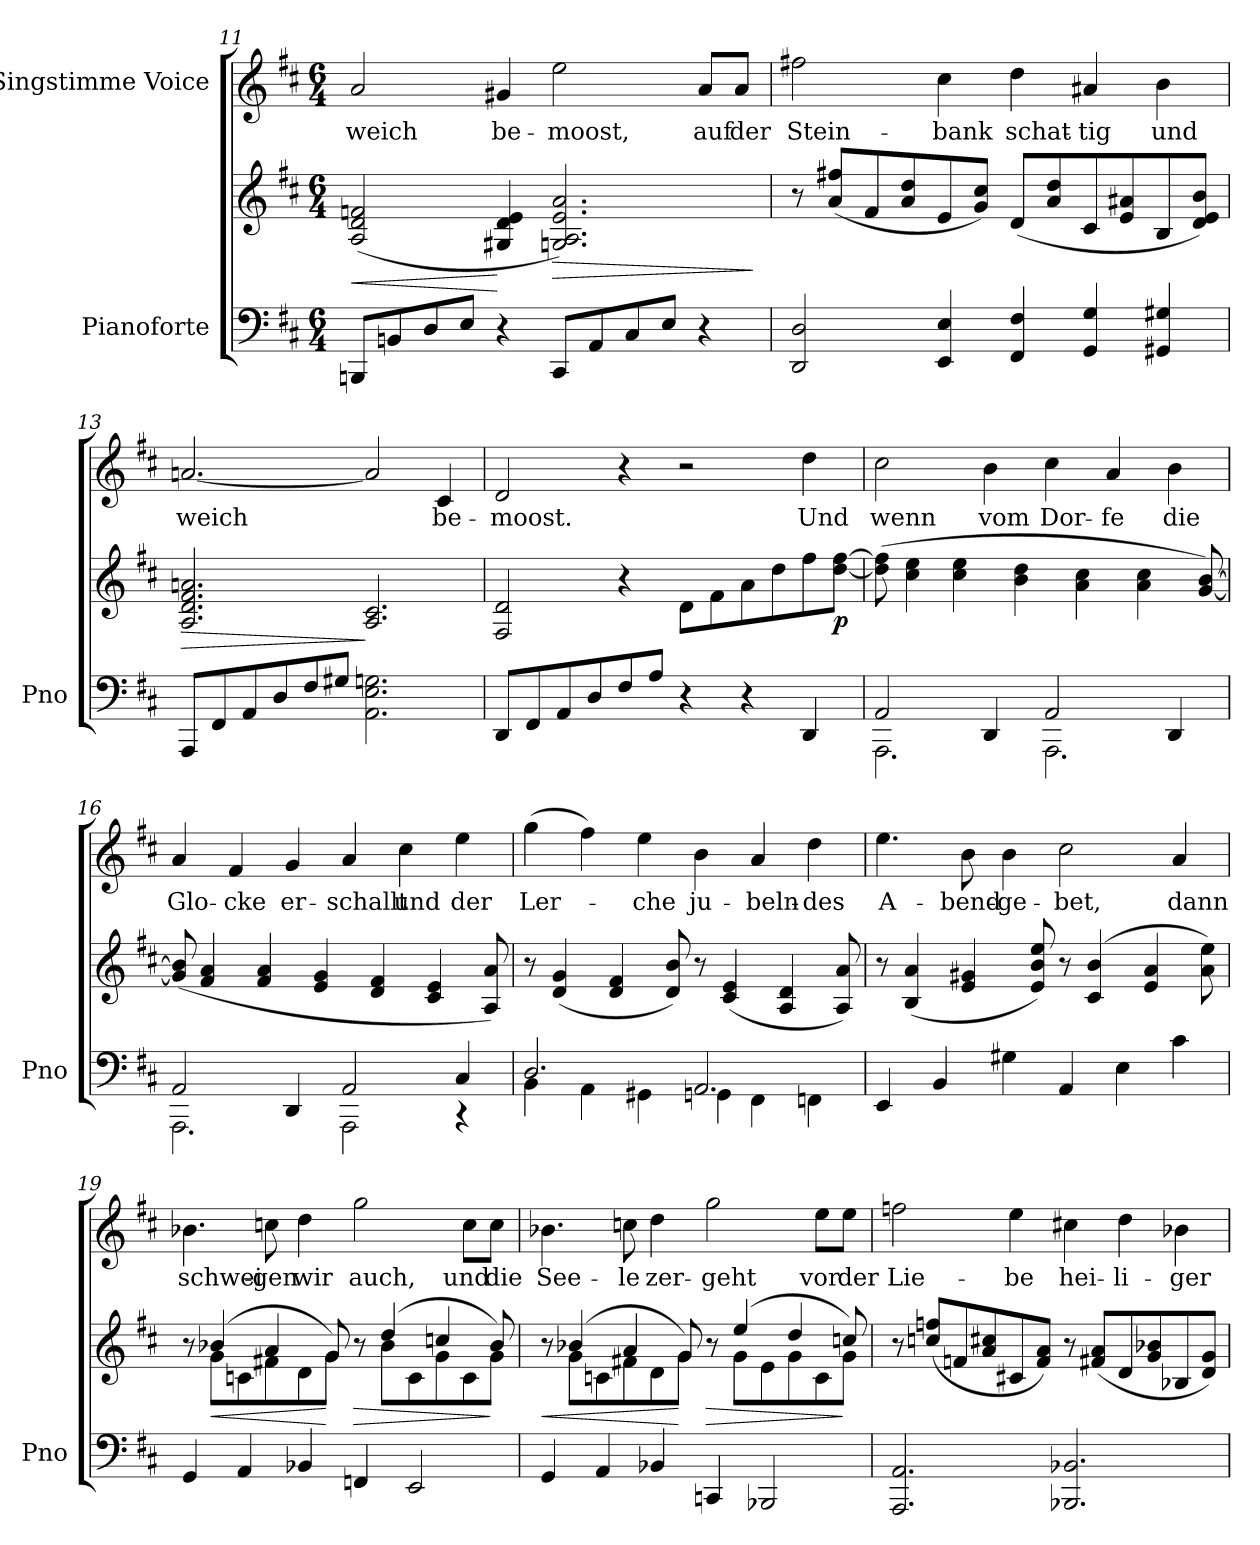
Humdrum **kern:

**kern	**kern	**dynam	**kern	**text
*part2	*part2	*part2	*part1	*part1
*staff3	*staff2	*staff2/3	*staff1	*staff1
*I"Pianoforte	*	*	*I"Singstimme Voice	*
*I'Pno	*	*	*	*
*clefF4	*clefG2	*	*clefG2	*
*k[f#c#]	*k[f#c#]	*	*k[f#c#]	*
*M6/4	*M6/4	*	*M6/4	*
=11	=11	=11	=11	=11
!	!	!LO:HP:b	!	!
8BBBn/L	(<2A/ 2d/ 2fn/	<	2a/	weich
8BBn/	.	.	.	.
8D/	.	.	.	.
8E/J	.	.	.	.
4r	4G#X/ 4d/ 4e/	[	4g#X/	be-
!	!	!LO:HP:b	!	!
8CC#/L	2.Gn/ 2.A/ 2.e/ 2.a/)	>	2ee\	-moost,
8AA/	.	.	.	.
8C#/	.	.	.	.
8E/J	.	.	.	.
4r	.	.	8a/L	auf
.	.	.	8a/J	der
.	.	]	.	.
=12	=12	=12	=12	=12
2DD/ 2D/	8r	.	2ff#X\	Stein-
.	(8a/ 8ff#X/L	.	.	.
.	8f#/	.	.	.
.	8a/ 8dd/	.	.	.
4EE/ 4E/	8e/	.	4cc#\	-bank
.	8g/ 8cc#/J)	.	.	.
4FF#/ 4F#/	(8d/L	.	4dd\	schat-
.	8a/ 8dd/	.	.	.
4GG/ 4G/	8c#/	.	4a#X/	-tig
.	8e/ 8a#X/	.	.	.
4GG#X/ 4G#X/	8B/	.	4b\	und
.	8d/ 8e/ 8b/J)	.	.	.
=13	=13	=13	=13	=13
!	!	!LO:HP:b	!	!
8AAA/L	2.A/ 2.d/ 2.f#/ 2.an/	>	[2.an/	weich
8FF#/	.	.	.	.
8AA/	.	.	.	.
8D/	.	.	.	.
8F#/	.	.	.	.
8G#X/J	.	.	.	.
2.AA\ 2.E\ 2.Gn\	2.A/ 2.c#/	]	2a/]	.
.	.	.	4c#/	be-
=14	=14	=14	=14	=14
8DD/L	2F#/ 2d/	.	2d/	-moost.
8FF#/	.	.	.	.
8AA/	.	.	.	.
8D/	.	.	.	.
8F#/	4r	.	4r	.
8A/J	.	.	.	.
4r	8d\L	.	2r	.
.	8f#\	.	.	.
4r	8a\	.	.	.
.	8dd\	.	.	.
4DD/	8ff#\	.	4dd\	Und
!	!	!LO:DY:b	!	!
.	([8dd\ [8ff#\J	p	.	.
=15	=15	=15	=15	=15
*^	*	*	*	*
2AA/	2.AAA\	(8dd\] 8ff#\]	.	2cc#\	wenn
.	.	4cc#\ 4ee\	.	.	.
.	.	4cc#\ 4ee\	.	.	.
4DD/	.	.	.	4b\	vom
.	.	4b\ 4dd\	.	.	.
2AA/	2.AAA\	.	.	4cc#\	Dor-
.	.	4a\ 4cc#\	.	.	.
.	.	.	.	4a/	-fe
.	.	4a\ 4cc#\	.	.	.
4DD/	.	.	.	4b\	die
.	.	[8g/ [8b/)	.	.	.
=16	=16	=16	=16	=16	=16
2AA/	2.AAA\	(8g/] 8b/]	.	4a/	Glo-
.	.	4f#/ 4a/	.	.	.
.	.	.	.	4f#/	-cke
.	.	4f#/ 4a/	.	.	.
4DD/	.	.	.	4g/	er-
.	.	4e/ 4g/	.	.	.
2AA/	2AAA\	.	.	4a/	-schallt
.	.	4d/ 4f#/	.	.	.
.	.	.	.	4cc#\	und
.	.	4c#/ 4e/	.	.	.
4C#/	4r	.	.	4ee\	der
.	.	8A/ 8a/)	.	.	.
=17	=17	=17	=17	=17	=17
2.D/	4BB\	8r	.	(4gg\	Ler-
.	.	(>4d/ 4g/	.	.	.
.	4AA\	.	.	4ff#\)	.
.	.	4d/ 4f#/	.	.	.
.	4GG#X\	.	.	4ee\	-che
.	.	8d/ 8b/)	.	.	.
2.AA/	4GGn\	8r	.	4b\	ju-
.	.	(>4c#/ 4e/	.	.	.
.	4FF#\	.	.	4a/	-beln-
.	.	4A/ 4d/	.	.	.
.	4FFn\	.	.	4dd\	-des
.	.	8A/ 8a/)	.	.	.
*v	*v	*	*	*	*
=18	=18	=18	=18	=18
4EE/	8r	.	4.ee\	A-
.	(>4B/ 4a/	.	.	.
4BB/	.	.	.	.
.	4e/ 4g#X/	.	8b\	-bend-
4G#X\	.	.	4b\	-ge-
.	8e/ 8b/ 8ee/)	.	.	.
4AA/	8r	.	2cc#\	-bet,
.	(4c#/ 4b/	.	.	.
4E\	.	.	.	.
.	4e/ 4a/	.	.	.
4c#\	.	.	4a/	dann
.	8a\ 8ee\)	.	.	.
=19	=19	=19	=19	=19
*	*^	*	*	*
4GG/	8r	8ryy	.	4.b-X\	schwei-
!	!	!	!LO:HP:b	!	!
.	(4b-X/	8g\L	<	.	.
4AA/	.	8cn\	.	.	.
.	4a/	8f#X\	.	8ccn\	-gen
4BB-X/	.	8d\	.	4dd\	wir
.	8g/)	8g\J	[	.	.
!	!	!	!LO:HP:b	!	!
4FFn/	8r	8ryy	>	2gg\	auch,
.	(4dd/	8b-\L	.	.	.
2EE/	.	8c\	.	.	.
.	4ccn/	8g\	.	.	.
.	.	8c\	.	8cc\L	und
.	8b-/)	8g\J	]	8cc\J	die
=20	=20	=20	=20	=20	=20
!	!	!	!LO:HP:b	!	!
4GG/	8r	8ryy	<	4.b-X\	See-
.	(4b-X/	8g\L	.	.	.
4AA/	.	8cn\	.	.	.
.	4a/	8f#X\	.	8ccn\	-le
4BB-X/	.	8d\	.	4dd\	zer-
.	8g/)	8g\J	[	.	.
!	!	!	!LO:HP:b	!	!
4CCn/	8r	8ryy	>	2gg\	-geht
.	(4ee/	8g\L	.	.	.
2BBB-X/	.	8e\	.	.	.
.	4dd/	8g\	.	.	.
.	.	8c\	.	8ee\L	vor
.	8ccn/)	8g\J	]	8ee\J	der
*	*v	*v	*	*	*
=21	=21	=21	=21	=21
2.AAA/ 2.AA/	8r	.	2ffn\	Lie-
.	(8ccn/ 8ffn/L	.	.	.
.	8fn/	.	.	.
.	8a/ 8cc#X/	.	.	.
.	8c#X/	.	4ee\	-be
.	8f/ 8a/J)	.	.	.
2.BBB-X/ 2.BB-X/	8r	.	4cc#X\	hei-
.	(8f#X/ 8a/L	.	.	.
.	8d/	.	4dd\	-li-
.	8g/ 8b-X/	.	.	.
.	8B-X/	.	4b-X\	-ger
.	8d/ 8g/J)	.	.	.
=	=	=	=	=
*-	*-	*-	*-	*-
